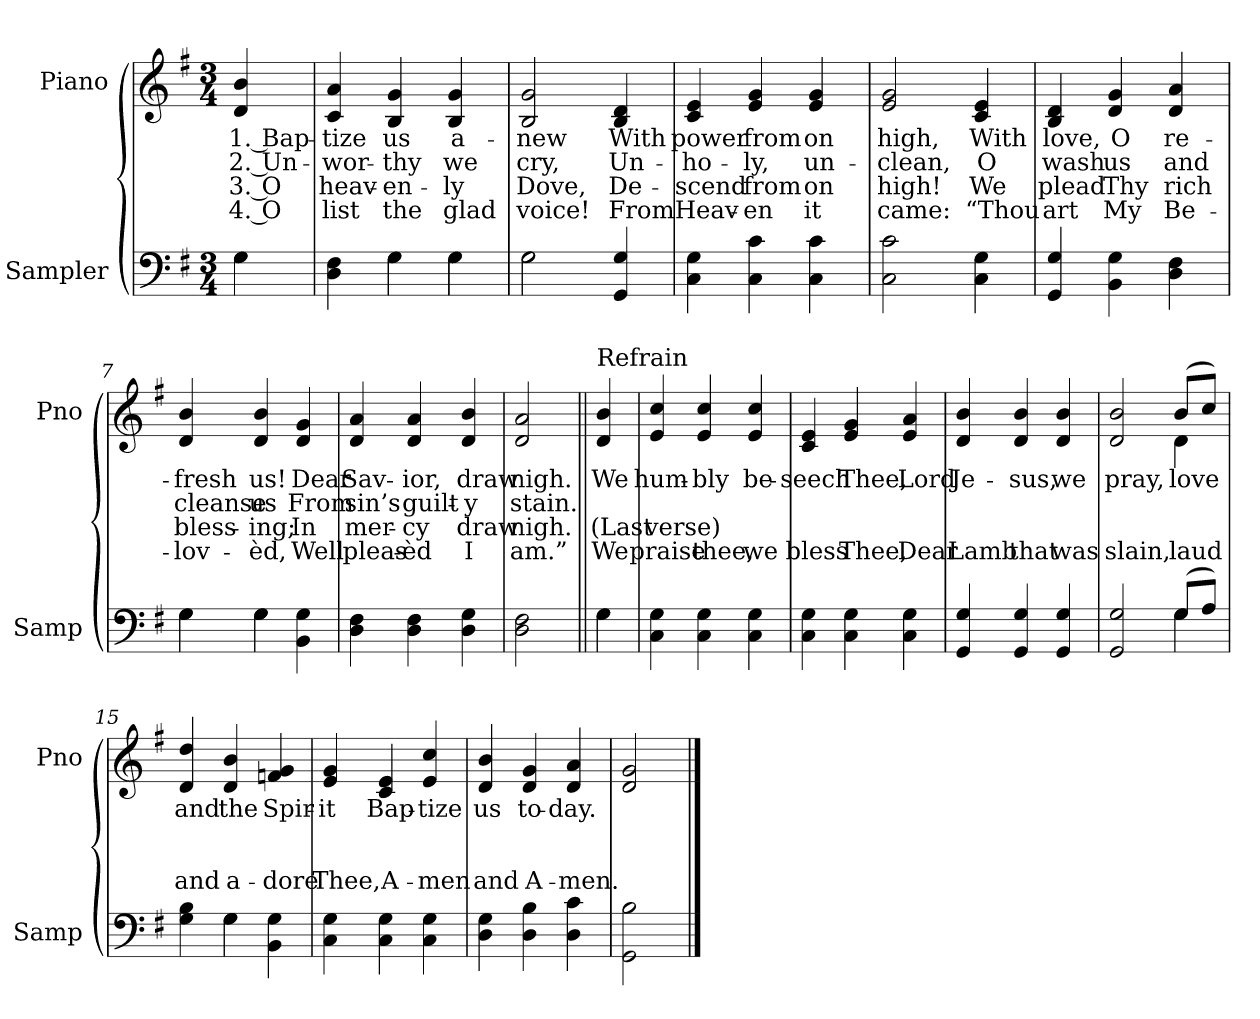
**kern	**kern	**text	**text	**text	**text
*part2	*part1	*part1	*part1	*part1	*part1
*staff2	*staff1	*staff1	*staff1	*staff1	*staff1
*I"Sampler	*I"Piano	*	*	*	*
*I'Samp	*I'Pno	*	*	*	*
*clefF4	*clefG2	*	*	*	*
*k[f#]	*k[f#]	*	*	*	*
*G:	*G:	*	*	*	*
*M3/4	*M3/4	*	*	*	*
=1	=1	=1	=1	=1	=1
*^	*	*	*	*	*
4G\	4G	4d 4b	1. Bap-	2. Un-	3. O	4. O
=2	=2	=2	=2	=2	=2	=2
4D 4F#	4ryy	4c 4a	-tize	-wor-	heav-	list
4G\	4G	4B 4g	us	-thy	-en-	the
4G\	4G	4B 4g	a-	we	-ly	glad
=3	=3	=3	=3	=3	=3	=3
2G\	2G	2B 2g	-new	cry,	Dove,	voice!
4GG 4G	4ryy	4B 4d	With	Un-	De-	From
*v	*v	*	*	*	*	*
=4	=4	=4	=4	=4	=4
4C 4G	4c 4e	power	-ho-	-scend	Heav-
4C 4c	4e 4g	from	-ly,	from	-en
4C 4c	4e 4g	on	un-	on	it
=5	=5	=5	=5	=5	=5
2C 2c	2e 2g	high,	-clean,	high!	came:
4C 4G	4c 4e	With	O	We	“Thou
=6	=6	=6	=6	=6	=6
4GG 4G	4B 4d	love,	wash	plead	art
4BB 4G	4d 4g	O	us	Thy	My
4D 4F#	4d 4a	re-	and	rich	Be-
=7	=7	=7	=7	=7	=7
*^	*	*	*	*	*
4G\	4G	4d 4b	-fresh	cleanse	bless-	-lov-
4G\	4G	4d 4b	us!	us	-ing;	-èd,
4BB 4G	4ryy	4d 4g	Dear	From	In	Well
*v	*v	*	*	*	*	*
=8	=8	=8	=8	=8	=8
4D 4F#	4d 4a	Sav-	sin’s	mer-	pleas-
4D 4F#	4d 4a	-ior,	guilt-	-cy	-èd
4D 4G	4d 4b	draw	-y	draw	I
=9	=9	=9	=9	=9	=9
2D 2F#	2d 2a	nigh.	stain.	nigh.	am.”
=10||	=10||	=10||	=10||	=10||	=10||
*^	*	*	*	*	*
!	!	!LO:TX:t=Refrain	!	!	!	!
4G\	4G	4d 4b	We	.	(Last	We
*v	*v	*	*	*	*	*
=11	=11	=11	=11	=11	=11
4C 4G	4e 4cc	hum-	.	verse)	praise
4C 4G	4e 4cc	-bly	.	.	thee,
4C 4G	4e 4cc	be-	.	.	we
=12	=12	=12	=12	=12	=12
4C 4G	4c 4e	-seech	.	.	bless
4C 4G	4e 4g	Thee,	.	.	Thee,
4C 4G	4e 4a	Lord	.	.	Dear
=13	=13	=13	=13	=13	=13
4GG 4G	4d 4b	Je-	.	.	Lamb
4GG 4G	4d 4b	-sus,	.	.	that
4GG 4G	4d 4b	we	.	.	was
=14	=14	=14	=14	=14	=14
*^	*^	*	*	*	*
2GG 2G	2ryy	2d 2b	2ryy	pray,	.	.	slain,
(8G/L	4G	(8b/L	4d	love	.	.	laud
8A/J)	.	8cc/J)	.	.	.	.	.
*	*	*v	*v	*	*	*	*
=15	=15	=15	=15	=15	=15	=15
4G 4B	4ryy	4d 4dd	and	.	.	and
4G\	4G	4d 4b	the	.	.	a-
4BB 4G	4ryy	4fn 4g	Spir-	.	.	-dore
*v	*v	*	*	*	*	*
=16	=16	=16	=16	=16	=16
4C 4G	4e 4g	-it	.	.	Thee,
4C 4G	4c 4e	Bap-	.	.	A-
4C 4G	4e 4cc	-tize	.	.	-men
=17	=17	=17	=17	=17	=17
4D 4G	4d 4b	us	.	.	and
4D 4B	4d 4g	to-	.	.	A-
4D 4c	4d 4a	-day.	.	.	-men.
=18	=18	=18	=18	=18	=18
2GG 2B	2d 2g	.	.	.	.
==	==	==	==	==	==
*-	*-	*-	*-	*-	*-
